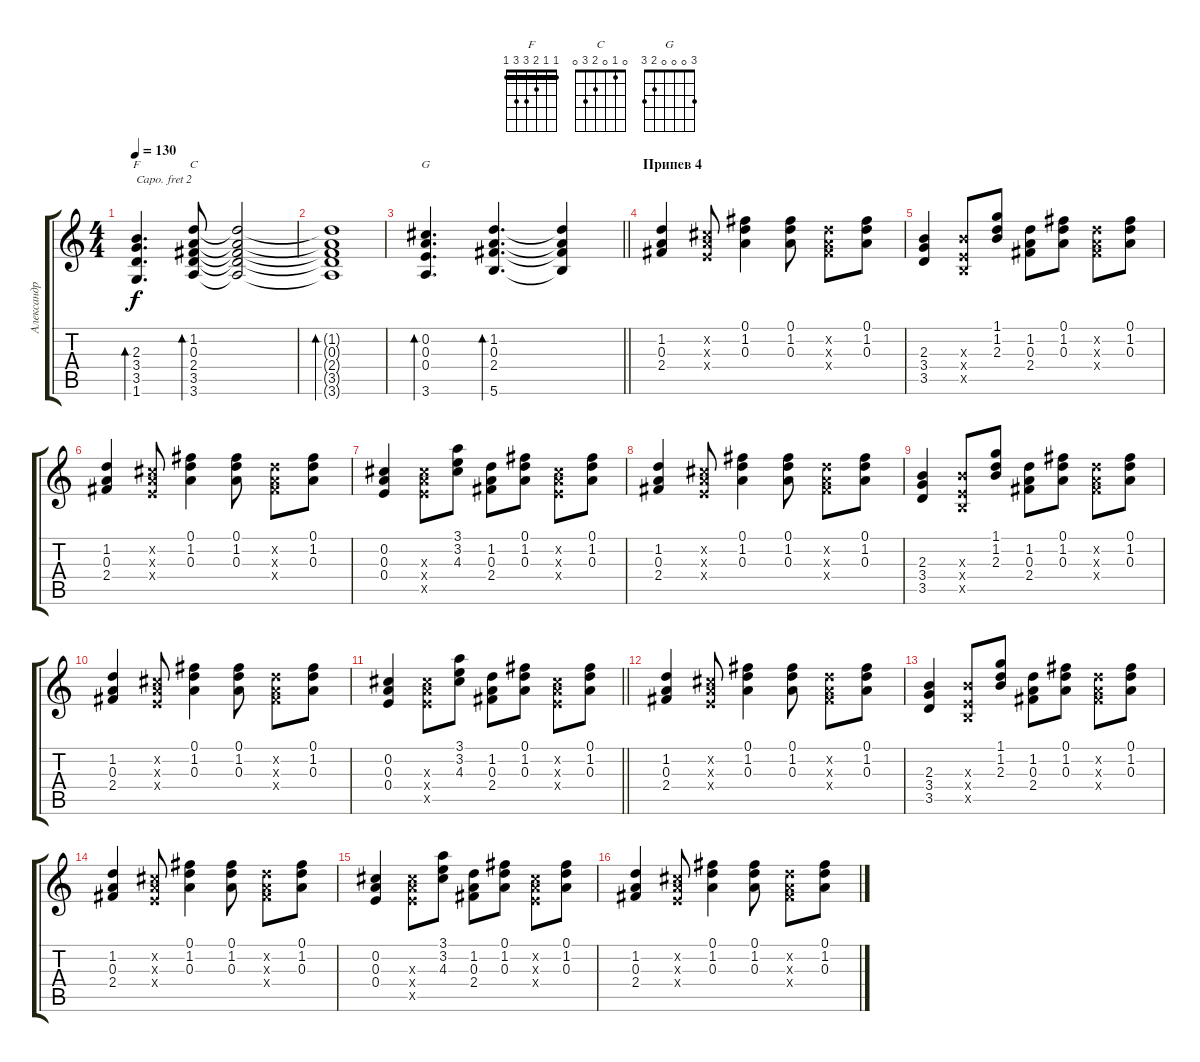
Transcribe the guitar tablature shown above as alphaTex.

\track ("Александр Васильев" "Александр ") {instrument acousticguitarsteel}
\staff {score tabs}
\capo 2
\tuning (E4 B3 G3 D3 A2 E2) {hide}
\chord ("F" 1 1 2 3 3 1) {barre 1}
\chord ("C" 0 1 0 2 3 0)
\chord ("G" 3 0 0 0 2 3)
\ts (4 4)
\tempo 130
\clef g2
\ks c
(2.3 3.4 3.5 1.6).4{d bd 60 ch "F" dy f} (1.2 0.3 2.4 3.5 3.6).8{bd 60 ch "C"} (1.2{t} 0.3{t} 2.4{t} 3.5{t} 3.6{t}).2 |
(1.2{t} 0.3{t} 2.4{t} 3.5{t} 3.6{t}).1{bd 60} |
\barLineRight lightlight
(0.2 0.3 0.4 3.6).4{d bd 60 ch "G"} (1.2 0.3 2.4 5.6).4{d bd 60} (1.2{t} 0.3{t} 2.4{t} 5.6{t}).4 |
\section ("" "Припев 4")
(1.2 0.3 2.4).4 (0.2{x} 0.3{x} 0.4{x}).8 (0.1 1.2 0.3).4 (0.1 1.2 0.3).8 (1.2{x} 0.3{x} 2.4{x}).8 (0.1 1.2 0.3).8 |
(2.3 3.4 3.5).4 (2.3{x} 0.4{x} 0.5{x}).8 (1.1 1.2 2.3).8 (1.2 0.3 2.4).8 (0.1 1.2 0.3).8 (1.2{x} 0.3{x} 2.4{x}).8 (0.1 1.2 0.3).8 |
(1.2 0.3 2.4).4 (0.2{x} 0.3{x} 0.4{x}).8 (0.1 1.2 0.3).4 (0.1 1.2 0.3).8 (1.2{x} 0.3{x} 2.4{x}).8 (0.1 1.2 0.3).8 |
(0.2 0.3 0.4).4 (4.3{x} 5.4{x} 5.5{x}).8 (3.1 3.2 4.3).8 (1.2 0.3 2.4).8 (0.1 1.2 0.3).8 (0.2{x} 0.3{x} 0.4{x}).8 (0.1 1.2 0.3).8 |
(1.2 0.3 2.4).4 (0.2{x} 0.3{x} 0.4{x}).8 (0.1 1.2 0.3).4 (0.1 1.2 0.3).8 (1.2{x} 0.3{x} 2.4{x}).8 (0.1 1.2 0.3).8 |
(2.3 3.4 3.5).4 (2.3{x} 0.4{x} 0.5{x}).8 (1.1 1.2 2.3).8 (1.2 0.3 2.4).8 (0.1 1.2 0.3).8 (1.2{x} 0.3{x} 2.4{x}).8 (0.1 1.2 0.3).8 |
(1.2 0.3 2.4).4 (0.2{x} 0.3{x} 0.4{x}).8 (0.1 1.2 0.3).4 (0.1 1.2 0.3).8 (1.2{x} 0.3{x} 2.4{x}).8 (0.1 1.2 0.3).8 |
\barLineRight lightlight
(0.2 0.3 0.4).4 (4.3{x} 5.4{x} 5.5{x}).8 (3.1 3.2 4.3).8 (1.2 0.3 2.4).8 (0.1 1.2 0.3).8 (0.2{x} 0.3{x} 0.4{x}).8 (0.1 1.2 0.3).8 |
(1.2 0.3 2.4).4 (0.2{x} 0.3{x} 0.4{x}).8 (0.1 1.2 0.3).4 (0.1 1.2 0.3).8 (1.2{x} 0.3{x} 2.4{x}).8 (0.1 1.2 0.3).8 |
(2.3 3.4 3.5).4 (2.3{x} 0.4{x} 0.5{x}).8 (1.1 1.2 2.3).8 (1.2 0.3 2.4).8 (0.1 1.2 0.3).8 (1.2{x} 0.3{x} 2.4{x}).8 (0.1 1.2 0.3).8 |
(1.2 0.3 2.4).4 (0.2{x} 0.3{x} 0.4{x}).8 (0.1 1.2 0.3).4 (0.1 1.2 0.3).8 (1.2{x} 0.3{x} 2.4{x}).8 (0.1 1.2 0.3).8 |
(0.2 0.3 0.4).4 (4.3{x} 5.4{x} 5.5{x}).8 (3.1 3.2 4.3).8 (1.2 0.3 2.4).8 (0.1 1.2 0.3).8 (0.2{x} 0.3{x} 0.4{x}).8 (0.1 1.2 0.3).8 |
(1.2 0.3 2.4).4 (0.2{x} 0.3{x} 0.4{x}).8 (0.1 1.2 0.3).4 (0.1 1.2 0.3).8 (1.2{x} 0.3{x} 2.4{x}).8 (0.1 1.2 0.3).8
